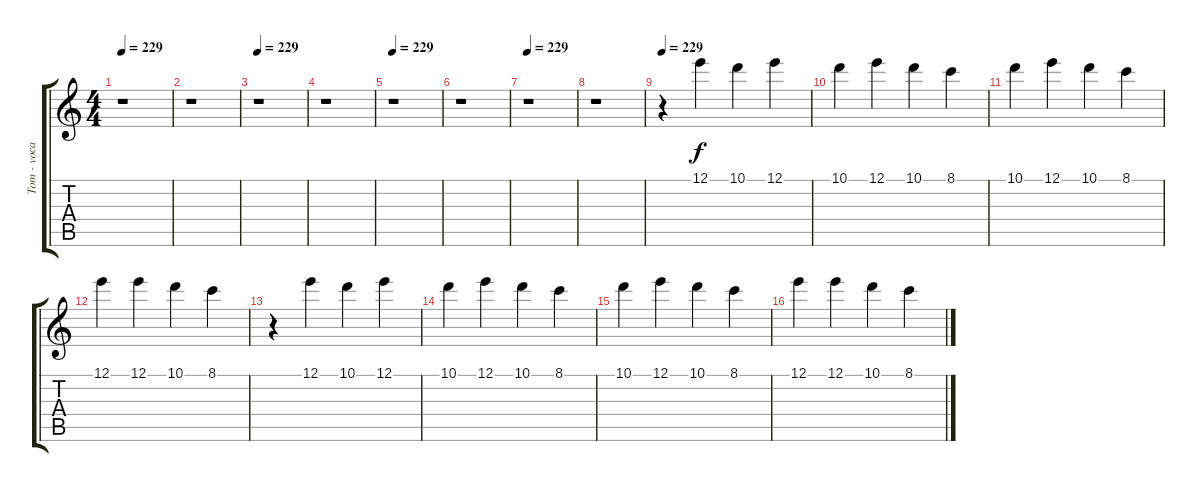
\track ("Tom - vocal" "Tom - voca") {instrument distortionguitar}
\staff {score tabs}
\tuning (E4 B3 G3 D3 A2 E2) {hide}
\ts (4 4)
\tempo 229
\clef g2
\ks c
r.1{dy f} |
r.1 |
\tempo 229
r.1 |
r.1 |
\tempo 229
r.1 |
r.1 |
\tempo 229
r.1 |
r.1 |
\tempo 229
r.4 12.1.4 10.1.4 12.1.4 |
10.1.4 12.1.4 10.1.4 8.1.4 |
10.1.4 12.1.4 10.1.4 8.1.4 |
12.1.4 12.1.4 10.1.4 8.1.4 |
r.4 12.1.4 10.1.4 12.1.4 |
10.1.4 12.1.4 10.1.4 8.1.4 |
10.1.4 12.1.4 10.1.4 8.1.4 |
12.1.4 12.1.4 10.1.4 8.1.4
